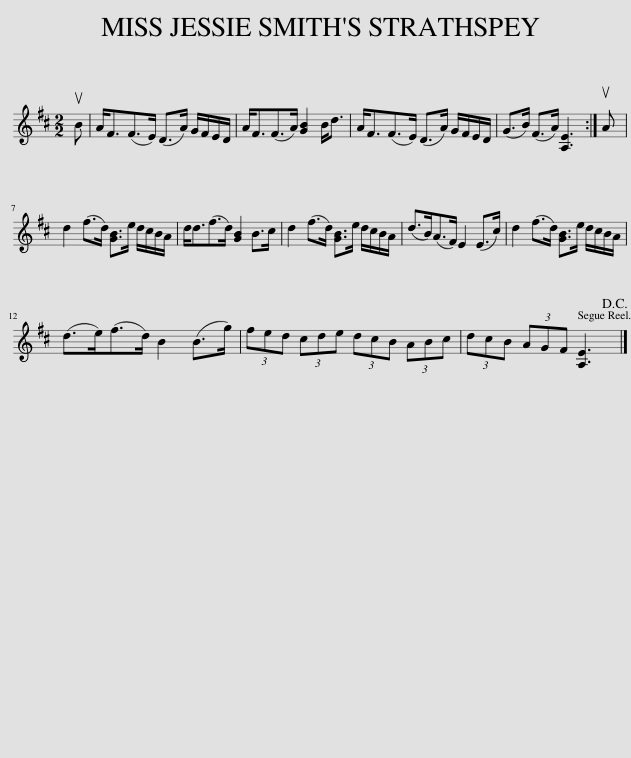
X:1
L:1/8
M:2/2
I:linebreak $
K:D
V:1 treble
V:1
 uB | A<F(F>E) (D>A) G/F/E/D/ | A<F(F>A) [GB]2 B<d | A<F(F>E) (D>A) G/F/E/D/ | (G>B) (F>A) [A,E]3 :| %5
 uA |$ d2 (f>d) [GB]>e d/c/B/A/ | d<d(f>d) [GB]2 B>c | d2 (f>d) [GB]>e d/c/B/A/ | (d>B)(A>F) E2 (E>c) | %10
 d2 (f>d) [GB]>e d/c/B/A/ |$ (d>e)(f>d) B2 (B>g) | (3fed (3cde (3dcB (3ABc | (3dcB (3AGF [A,E]3!D.C.! |] %14
